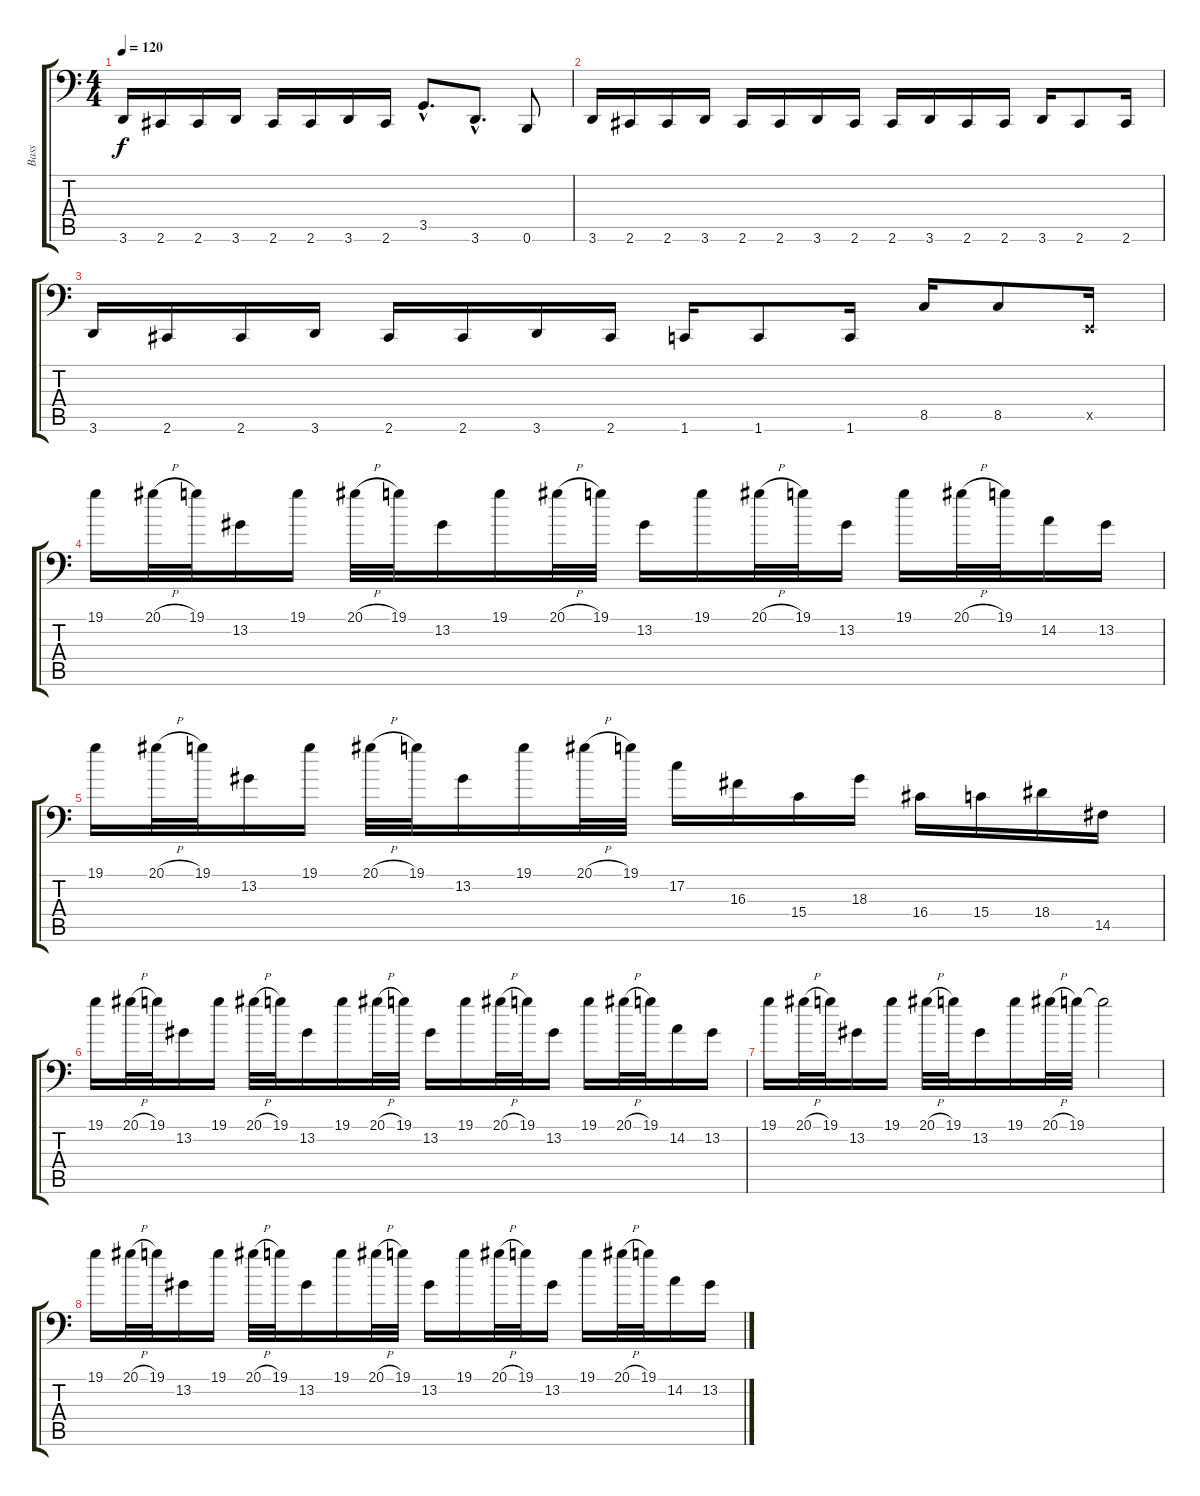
\track ("Bass" "Bass") {instrument electricbassfinger}
\staff {score tabs}
\tuning (C3 G2 D2 A1 E1 B0) {hide}
\ts (4 4)
\tempo 120
\clef f4
\ks c
3.6.16{dy f} 2.6.16 2.6.16 3.6.16 2.6.16 2.6.16 3.6.16 2.6.16 3.5{hac}.8{d} 3.6{hac}.8{d} 0.6.8 |
3.6.16 2.6.16 2.6.16 3.6.16 2.6.16 2.6.16 3.6.16 2.6.16 2.6.16 3.6.16 2.6.16 2.6.16 3.6.16 2.6.8 2.6.16 |
3.6.16 2.6.16 2.6.16 3.6.16 2.6.16 2.6.16 3.6.16 2.6.16 1.6.16 1.6.8 1.6.16 8.5.16 8.5.8 0.5{x}.16 |
19.1.16 20.1{h}.32 19.1.32 13.2.16 19.1.16 20.1{h}.32 19.1.32 13.2.16 19.1.16 20.1{h}.32 19.1.32 13.2.16 19.1.16 20.1{h}.32 19.1.32 13.2.16 19.1.16 20.1{h}.32 19.1.32 14.2.16 13.2.16 |
19.1.16 20.1{h}.32 19.1.32 13.2.16 19.1.16 20.1{h}.32 19.1.32 13.2.16 19.1.16 20.1{h}.32 19.1.32 17.2.16 16.3.16 15.4.16 18.3.16 16.4.16 15.4.16 18.4.16 14.5.16 |
19.1.16 20.1{h}.32 19.1.32 13.2.16 19.1.16 20.1{h}.32 19.1.32 13.2.16 19.1.16 20.1{h}.32 19.1.32 13.2.16 19.1.16 20.1{h}.32 19.1.32 13.2.16 19.1.16 20.1{h}.32 19.1.32 14.2.16 13.2.16 |
19.1.16 20.1{h}.32 19.1.32 13.2.16 19.1.16 20.1{h}.32 19.1.32 13.2.16 19.1.16 20.1{h}.32 19.1.32 19.1{t}.2 |
19.1.16 20.1{h}.32 19.1.32 13.2.16 19.1.16 20.1{h}.32 19.1.32 13.2.16 19.1.16 20.1{h}.32 19.1.32 13.2.16 19.1.16 20.1{h}.32 19.1.32 13.2.16 19.1.16 20.1{h}.32 19.1.32 14.2.16 13.2.16
